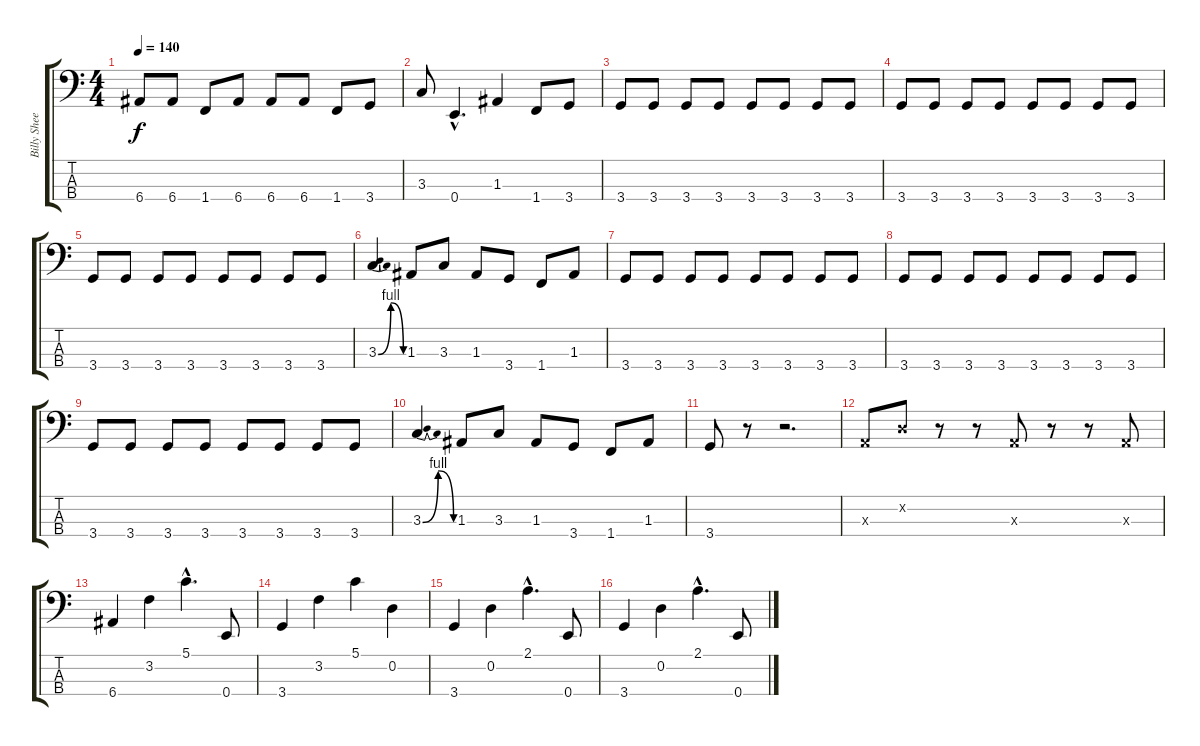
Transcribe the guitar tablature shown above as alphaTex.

\track ("Billy Sheenan" "Billy Shee") {instrument electricbassfinger}
\staff {score tabs}
\tuning (G2 D2 A1 E1) {hide}
\ts (4 4)
\tempo 140
\clef f4
\ks c
6.4.8{dy f} 6.4.8 1.4.8 6.4.8 6.4.8 6.4.8 1.4.8 3.4.8 |
3.3.8 0.4{hac}.4{d} 1.3.4 1.4.8 3.4.8 |
3.4.8 3.4.8 3.4.8 3.4.8 3.4.8 3.4.8 3.4.8 3.4.8 |
3.4.8 3.4.8 3.4.8 3.4.8 3.4.8 3.4.8 3.4.8 3.4.8 |
3.4.8 3.4.8 3.4.8 3.4.8 3.4.8 3.4.8 3.4.8 3.4.8 |
3.3{be (bendrelease 0 0 30 4 30 4 60 0)}.4 1.3.8 3.3.8 1.3.8 3.4.8 1.4.8 1.3.8 |
3.4.8 3.4.8 3.4.8 3.4.8 3.4.8 3.4.8 3.4.8 3.4.8 |
3.4.8 3.4.8 3.4.8 3.4.8 3.4.8 3.4.8 3.4.8 3.4.8 |
3.4.8 3.4.8 3.4.8 3.4.8 3.4.8 3.4.8 3.4.8 3.4.8 |
3.3{be (bendrelease 0 0 30 4 30 4 60 0)}.4 1.3.8 3.3.8 1.3.8 3.4.8 1.4.8 1.3.8 |
3.4.8 r.8 r.2{d} |
0.3{x}.8 0.2{x}.8 r.8 r.8 0.3{x}.8 r.8 r.8 0.3{x}.8 |
6.4.4 3.2.4 5.1{hac}.4{d} 0.4.8 |
3.4.4 3.2.4 5.1.4 0.2.4 |
3.4.4 0.2.4 2.1{hac}.4{d} 0.4.8 |
3.4.4 0.2.4 2.1{hac}.4{d} 0.4.8
